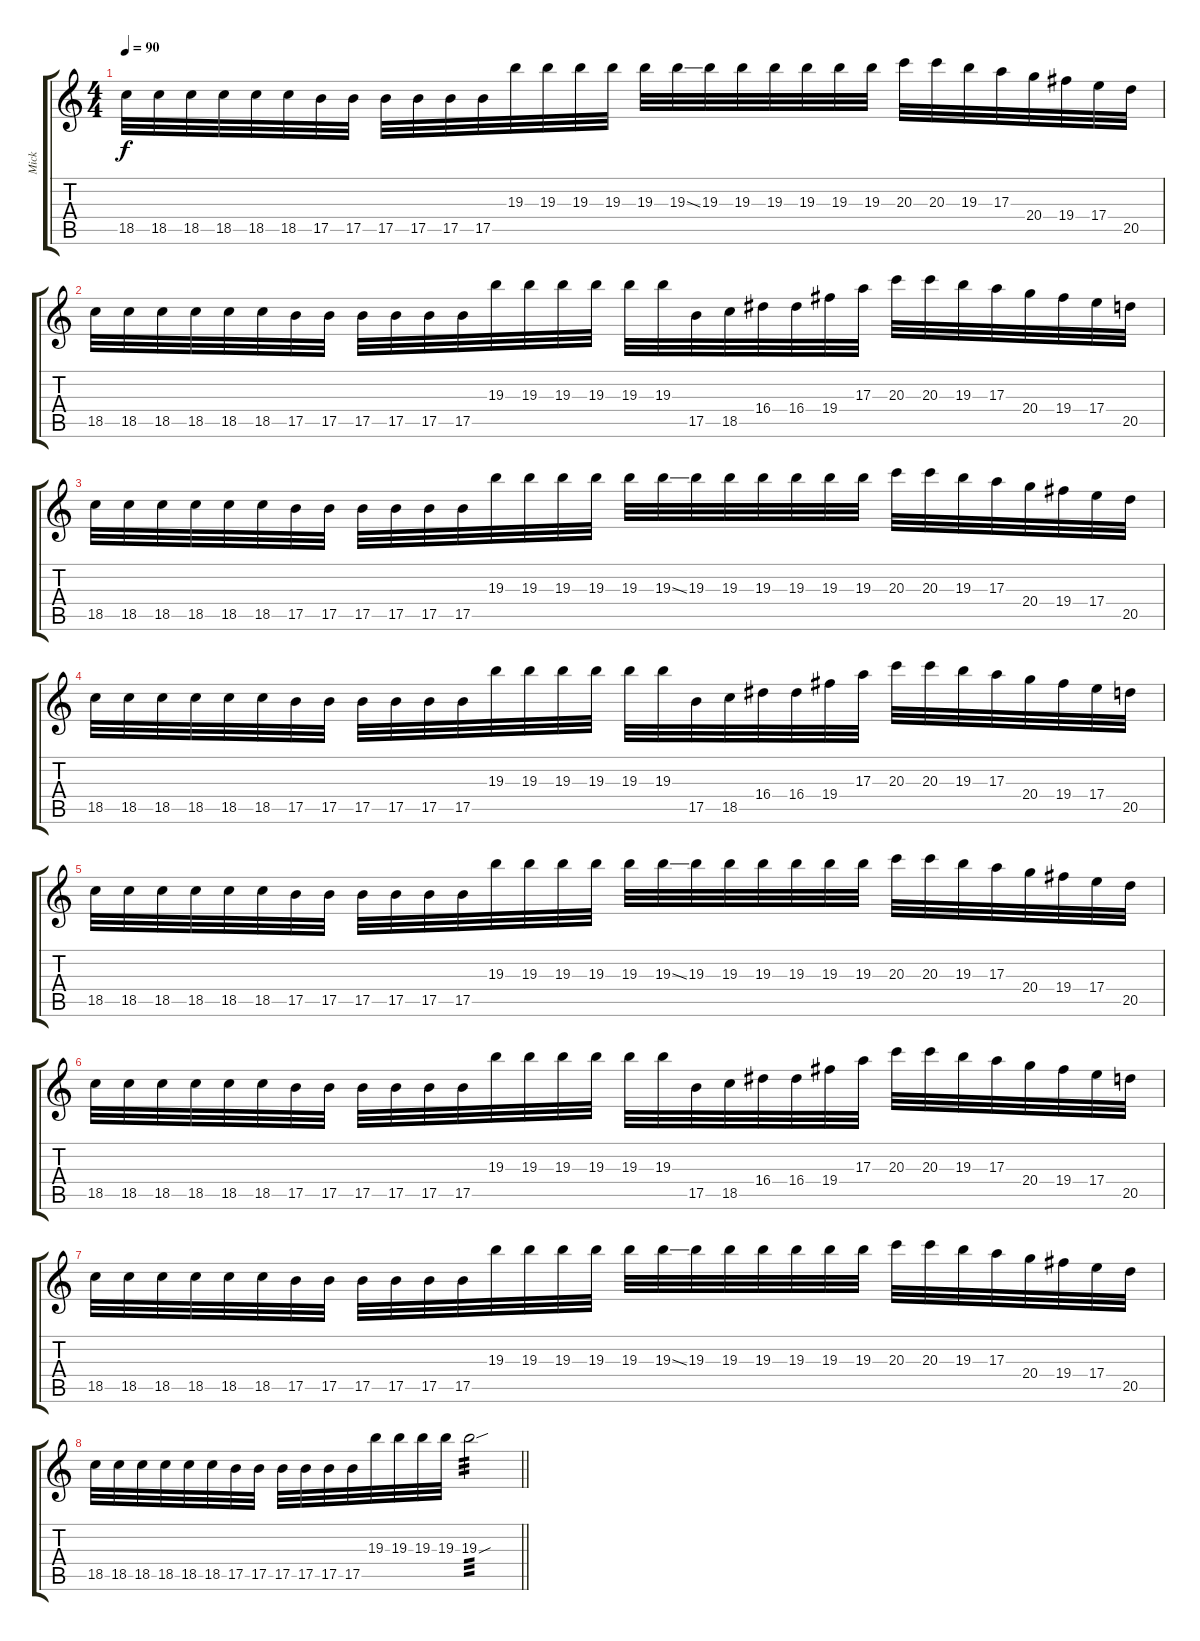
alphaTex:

\track ("Mick" "Mick") {instrument distortionguitar}
\staff {score tabs}
\tuning (Db4 Ab3 E3 B2 Gb2 B1) {hide}
\ts (4 4)
\tempo 90
\clef g2
\ks c
18.5.32{dy f} 18.5.32 18.5.32 18.5.32 18.5.32 18.5.32 17.5.32 17.5.32 17.5.32 17.5.32 17.5.32 17.5.32 19.3.32 19.3.32 19.3.32 19.3.32 19.3.32 19.3{ss}.32 19.3.32 19.3.32 19.3.32 19.3.32 19.3.32 19.3.32 20.3.32 20.3.32 19.3.32 17.3.32 20.4.32 19.4.32 17.4.32 20.5.32 |
18.5.32 18.5.32 18.5.32 18.5.32 18.5.32 18.5.32 17.5.32 17.5.32 17.5.32 17.5.32 17.5.32 17.5.32 19.3.32 19.3.32 19.3.32 19.3.32 19.3.32 19.3.32 17.5.32 18.5.32 16.4.32 16.4.32 19.4.32 17.3.32 20.3.32 20.3.32 19.3.32 17.3.32 20.4.32 19.4.32 17.4.32 20.5.32 |
18.5.32 18.5.32 18.5.32 18.5.32 18.5.32 18.5.32 17.5.32 17.5.32 17.5.32 17.5.32 17.5.32 17.5.32 19.3.32 19.3.32 19.3.32 19.3.32 19.3.32 19.3{ss}.32 19.3.32 19.3.32 19.3.32 19.3.32 19.3.32 19.3.32 20.3.32 20.3.32 19.3.32 17.3.32 20.4.32 19.4.32 17.4.32 20.5.32 |
18.5.32 18.5.32 18.5.32 18.5.32 18.5.32 18.5.32 17.5.32 17.5.32 17.5.32 17.5.32 17.5.32 17.5.32 19.3.32 19.3.32 19.3.32 19.3.32 19.3.32 19.3.32 17.5.32 18.5.32 16.4.32 16.4.32 19.4.32 17.3.32 20.3.32 20.3.32 19.3.32 17.3.32 20.4.32 19.4.32 17.4.32 20.5.32 |
18.5.32 18.5.32 18.5.32 18.5.32 18.5.32 18.5.32 17.5.32 17.5.32 17.5.32 17.5.32 17.5.32 17.5.32 19.3.32 19.3.32 19.3.32 19.3.32 19.3.32 19.3{ss}.32 19.3.32 19.3.32 19.3.32 19.3.32 19.3.32 19.3.32 20.3.32 20.3.32 19.3.32 17.3.32 20.4.32 19.4.32 17.4.32 20.5.32 |
18.5.32 18.5.32 18.5.32 18.5.32 18.5.32 18.5.32 17.5.32 17.5.32 17.5.32 17.5.32 17.5.32 17.5.32 19.3.32 19.3.32 19.3.32 19.3.32 19.3.32 19.3.32 17.5.32 18.5.32 16.4.32 16.4.32 19.4.32 17.3.32 20.3.32 20.3.32 19.3.32 17.3.32 20.4.32 19.4.32 17.4.32 20.5.32 |
18.5.32 18.5.32 18.5.32 18.5.32 18.5.32 18.5.32 17.5.32 17.5.32 17.5.32 17.5.32 17.5.32 17.5.32 19.3.32 19.3.32 19.3.32 19.3.32 19.3.32 19.3{ss}.32 19.3.32 19.3.32 19.3.32 19.3.32 19.3.32 19.3.32 20.3.32 20.3.32 19.3.32 17.3.32 20.4.32 19.4.32 17.4.32 20.5.32 |
\barLineRight lightlight
18.5.32 18.5.32 18.5.32 18.5.32 18.5.32 18.5.32 17.5.32 17.5.32 17.5.32 17.5.32 17.5.32 17.5.32 19.3.32 19.3.32 19.3.32 19.3.32 19.3{sou}.2{tp 3}
